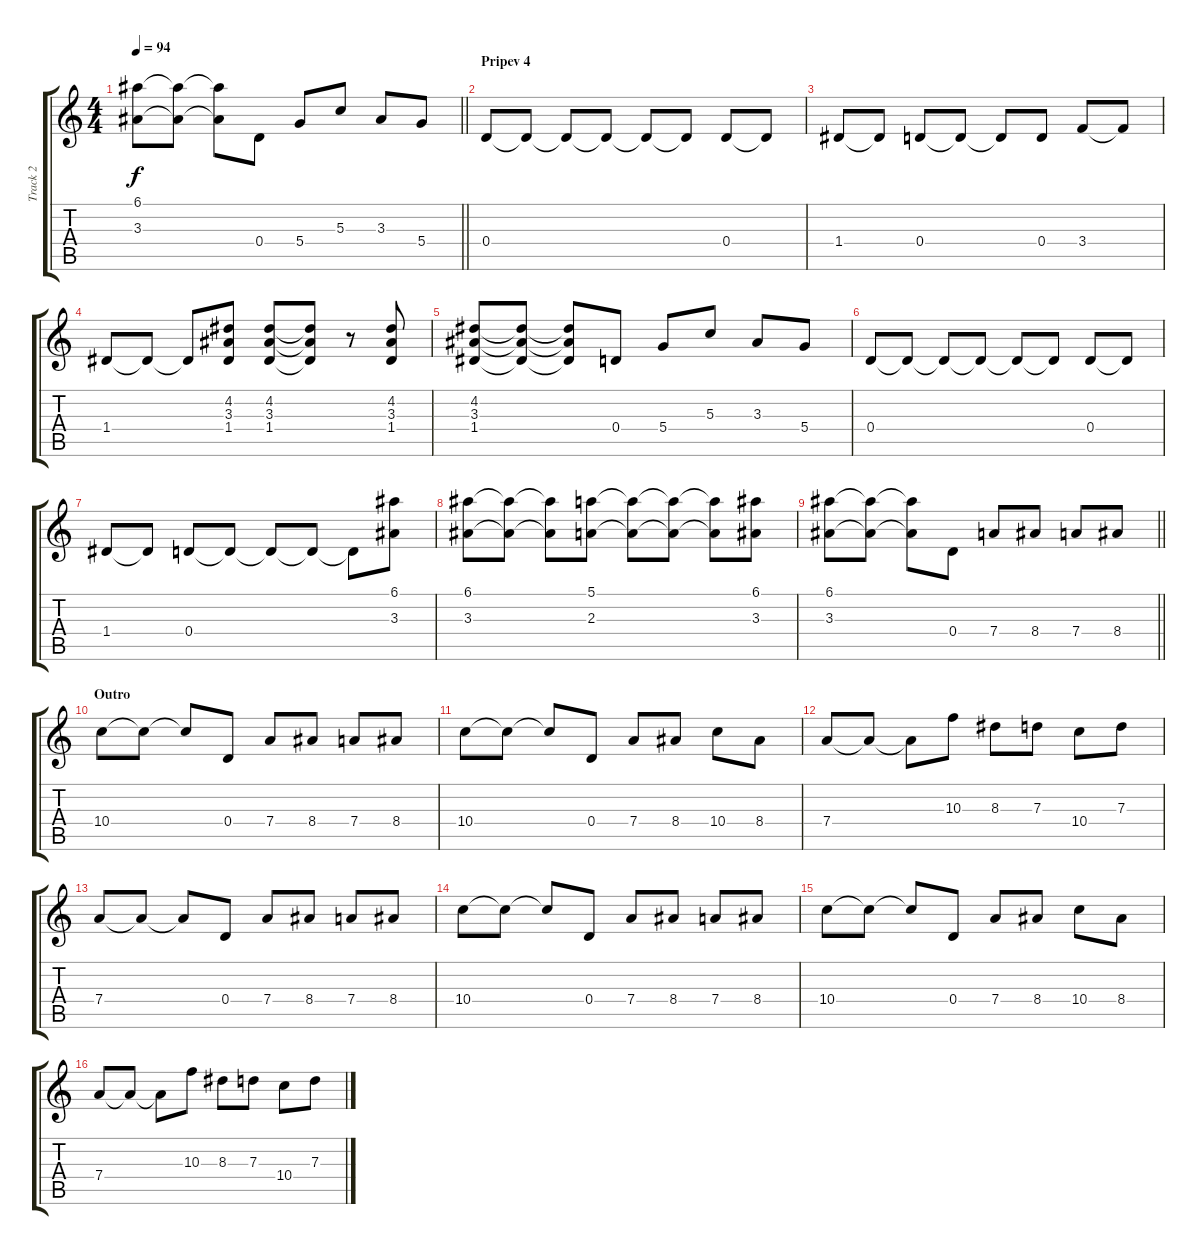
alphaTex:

\track ("Track 2" "Track 2") {instrument acousticguitarsteel}
\staff {score tabs}
\tuning (E4 B3 G3 D3 A2 E2) {hide}
\ts (4 4)
\tempo 94
\clef g2
\barLineRight lightlight
\ks c
(6.1 3.3).8{dy f} (6.1{t} 3.3{t}).8 (6.1{t} 3.3{t}).8 0.4.8 5.4.8 5.3.8 3.3.8 5.4.8 |
\section ("" "Pripev 4")
0.4.8 0.4{t}.8 0.4{t}.8 0.4{t}.8 0.4{t}.8 0.4{t}.8 0.4.8 0.4{t}.8 |
1.4.8 1.4{t}.8 0.4.8 0.4{t}.8 0.4{t}.8 0.4.8 3.4.8 3.4{t}.8 |
1.4.8 1.4{t}.8 1.4{t}.8 (4.2 3.3 1.4).8 (4.2 3.3 1.4).8 (4.2{t} 3.3{t} 1.4{t}).8 r.8 (4.2 3.3 1.4).8 |
(4.2 3.3 1.4).8 (4.2{t} 3.3{t} 1.4{t}).8 (4.2{t} 3.3{t} 1.4{t}).8 0.4.8 5.4.8 5.3.8 3.3.8 5.4.8 |
0.4.8 0.4{t}.8 0.4{t}.8 0.4{t}.8 0.4{t}.8 0.4{t}.8 0.4.8 0.4{t}.8 |
1.4.8 1.4{t}.8 0.4.8 0.4{t}.8 0.4{t}.8 0.4{t}.8 0.4{t}.8 (6.1 3.3).8 |
(6.1 3.3).8 (6.1{t} 3.3{t}).8 (6.1{t} 3.3{t}).8 (5.1 2.3).8 (5.1{t} 2.3{t}).8 (5.1{t} 2.3{t}).8 (5.1{t} 2.3{t}).8 (6.1 3.3).8 |
\barLineRight lightlight
(6.1 3.3).8 (6.1{t} 3.3{t}).8 (6.1{t} 3.3{t}).8 0.4.8 7.4.8 8.4.8 7.4.8 8.4.8 |
\section ("" "Outro")
10.4.8 10.4{t}.8 10.4{t}.8 0.4.8 7.4.8 8.4.8 7.4.8 8.4.8 |
10.4.8 10.4{t}.8 10.4{t}.8 0.4.8 7.4.8 8.4.8 10.4.8 8.4.8 |
7.4.8 7.4{t}.8 7.4{t}.8 10.3.8 8.3.8 7.3.8 10.4.8 7.3.8 |
7.4.8 7.4{t}.8 7.4{t}.8 0.4.8 7.4.8 8.4.8 7.4.8 8.4.8 |
10.4.8 10.4{t}.8 10.4{t}.8 0.4.8 7.4.8 8.4.8 7.4.8 8.4.8 |
10.4.8 10.4{t}.8 10.4{t}.8 0.4.8 7.4.8 8.4.8 10.4.8 8.4.8 |
7.4.8 7.4{t}.8 7.4{t}.8 10.3.8 8.3.8 7.3.8 10.4.8 7.3.8
